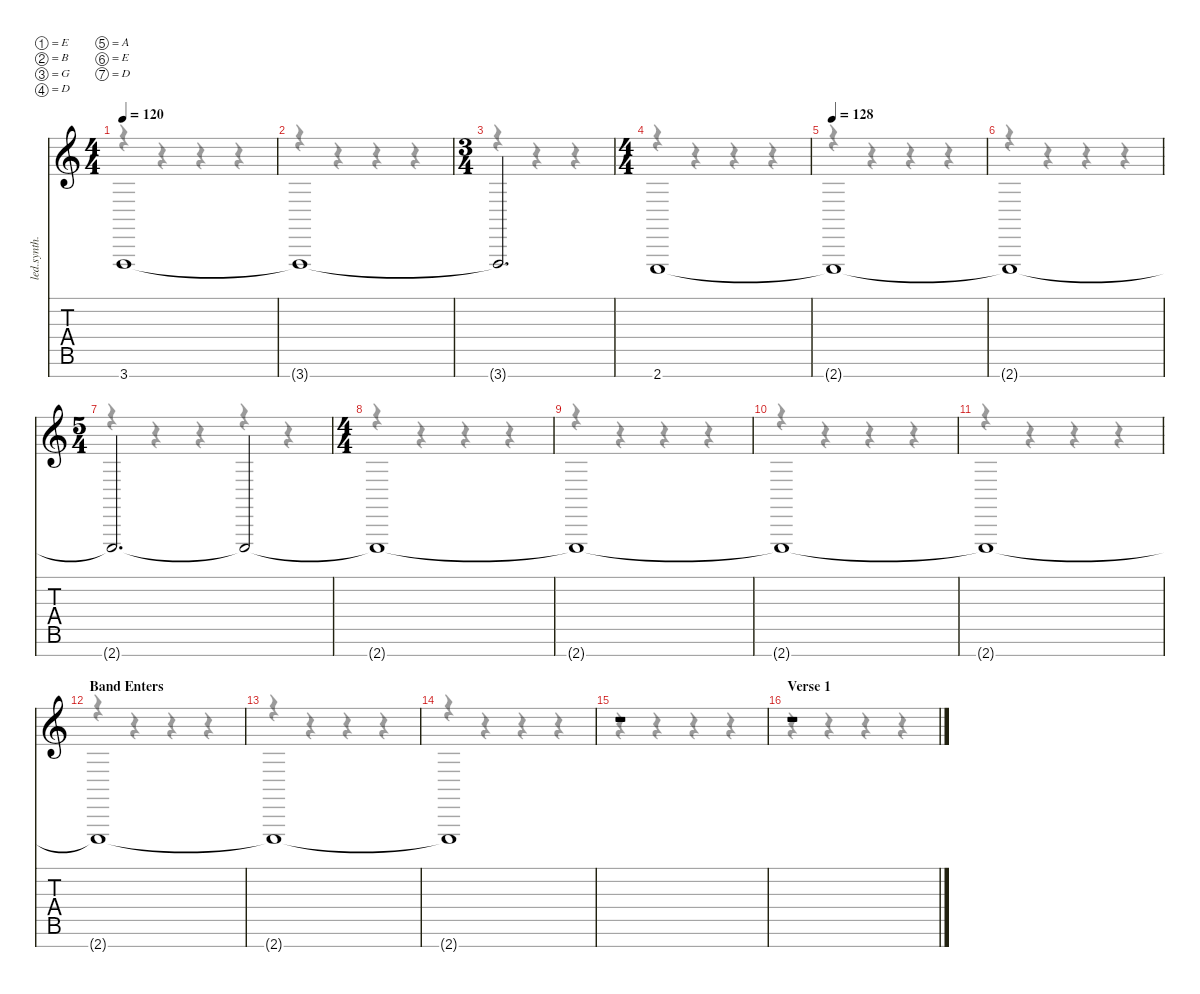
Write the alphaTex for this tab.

\defaultSystemsLayout 4
\hideDynamics
\bracketExtendMode nobrackets
\track ("Keys 4" "led.synth.") {instrument lead2sawtooth}
\staff {score tabs}
\tuning (E4 B3 G3 D3 A2 E2 D1)
\voice
\ts (4 4)
\tempo 120
\clef g2
\ks c
3.7{t}.1{dy f} |
3.7{t}.1 |
\ts (3 4)
\beaming (8 3 1 1 1)
3.7{t}.2{d} |
\ts (4 4)
\beaming (8 2 2 2 2)
2.7.1 |
\tempo 128
2.7{t}.1 |
2.7{t}.1 |
\ts (5 4)
\beaming (8 4 2 2 2)
2.7{t}.2{d} 2.7{t}.2 |
\ts (4 4)
\beaming (8 2 2 2 2)
2.7{t}.1 |
2.7{t}.1 |
2.7{t}.1 |
2.7{t}.1 |
\section ("" "Band Enters")
2.7{t}.1 |
2.7{t}.1 |
2.7{t}.1 |
r.1 |
\section ("" "Verse 1")
r.1
\voice
\clef g2
\ottava regular
\simile none
\ks c
r.4{dy mf} r.4 r.4 r.4 |
r.4 r.4 r.4 r.4 |
r.4 r.4 r.4 |
r.4 r.4 r.4 r.4 |
r.4 r.4 r.4 r.4 |
r.4 r.4 r.4 r.4 |
r.4 r.4 r.4 r.4 r.4 |
r.4 r.4 r.4 r.4 |
r.4 r.4 r.4 r.4 |
r.4 r.4 r.4 r.4 |
r.4 r.4 r.4 r.4 |
r.4 r.4 r.4 r.4 |
r.4 r.4 r.4 r.4 |
r.4 r.4 r.4 r.4 |
r.4 r.4 r.4 r.4 |
r.4 r.4 r.4 r.4
